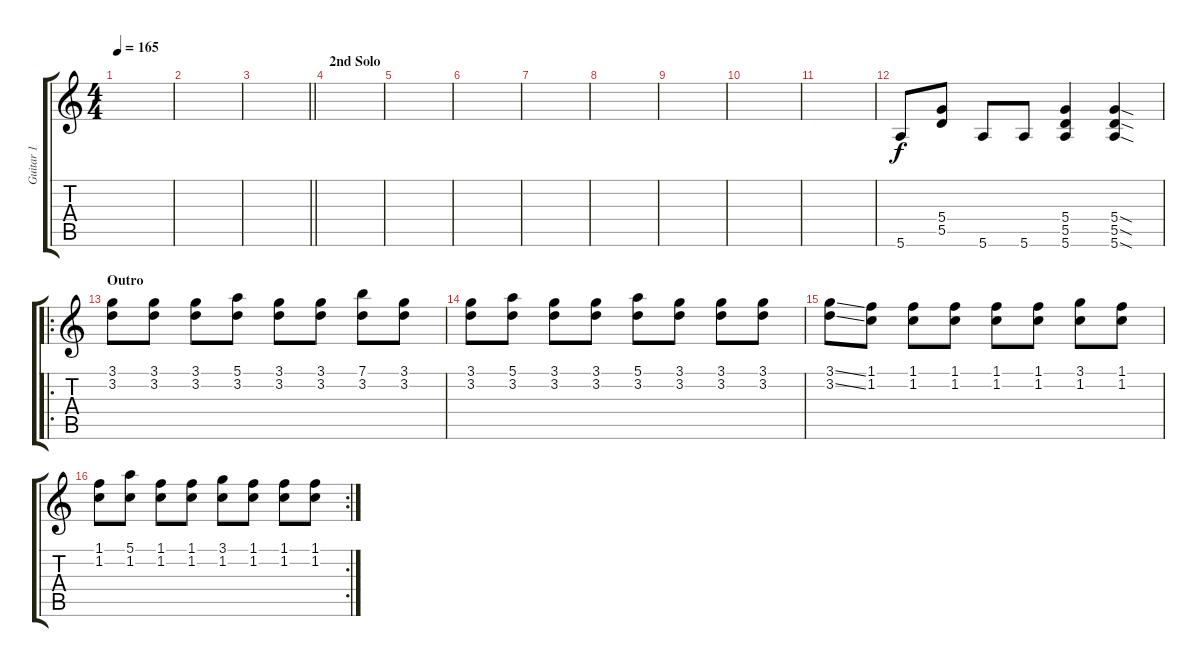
\track ("Guitar 1" "Guitar 1") {instrument distortionguitar}
\staff {score tabs}
\tuning (E4 B3 G3 D3 A2 E2) {hide}
\ts (4 4)
\tempo 165
\clef g2
\ks c
|
|
\barLineRight lightlight
|
\section ("" "2nd Solo")
|
|
|
|
|
|
|
|
5.6.8 (5.4 5.5).8 5.6.8 5.6.8 (5.4 5.5 5.6).4 (5.4{sod} 5.5{sod} 5.6{sod}).4 |
\ro
\section ("" "Outro")
(3.1 3.2).8 (3.1 3.2).8 (3.1 3.2).8 (5.1 3.2).8 (3.1 3.2).8 (3.1 3.2).8 (7.1 3.2).8 (3.1 3.2).8 |
(3.1 3.2).8 (5.1 3.2).8 (3.1 3.2).8 (3.1 3.2).8 (5.1 3.2).8 (3.1 3.2).8 (3.1 3.2).8 (3.1 3.2).8 |
(3.1{ss} 3.2{ss}).8 (1.1 1.2).8 (1.1 1.2).8 (1.1 1.2).8 (1.1 1.2).8 (1.1 1.2).8 (3.1 1.2).8 (1.1 1.2).8 |
\rc 2
(1.1 1.2).8 (5.1 1.2).8 (1.1 1.2).8 (1.1 1.2).8 (3.1 1.2).8 (1.1 1.2).8 (1.1 1.2).8 (1.1 1.2).8
